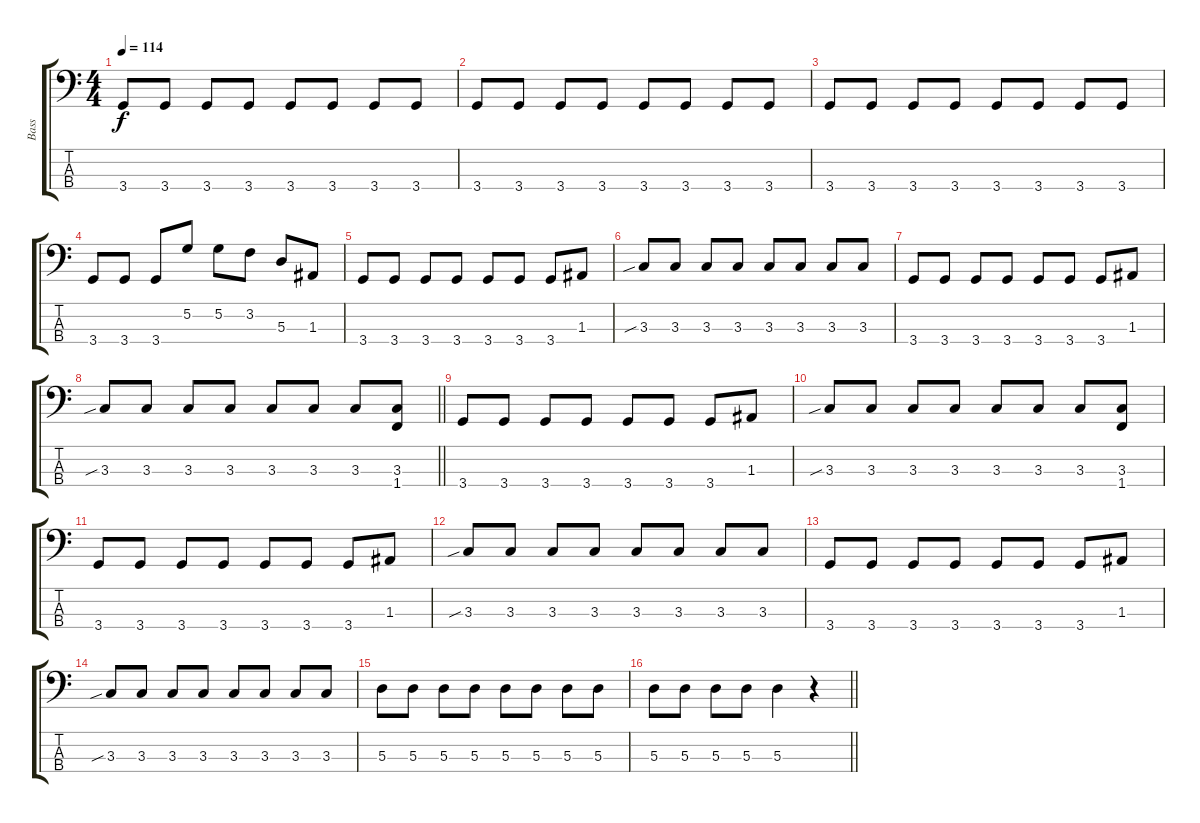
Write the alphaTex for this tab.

\track ("Bass" "Bass") {instrument electricbasspick}
\staff {score tabs}
\tuning (G2 D2 A1 E1) {hide}
\ts (4 4)
\tempo 114
\clef f4
\ks c
3.4.8{dy f instrument electricbasspick} 3.4.8 3.4.8 3.4.8 3.4.8 3.4.8 3.4.8 3.4.8 |
3.4.8 3.4.8 3.4.8 3.4.8 3.4.8 3.4.8 3.4.8 3.4.8 |
3.4.8 3.4.8 3.4.8 3.4.8 3.4.8 3.4.8 3.4.8 3.4.8 |
3.4.8 3.4.8 3.4.8 5.2.8 5.2.8 3.2.8 5.3.8 1.3.8 |
3.4.8 3.4.8 3.4.8 3.4.8 3.4.8 3.4.8 3.4.8 1.3.8 |
3.3{sib}.8 3.3.8 3.3.8 3.3.8 3.3.8 3.3.8 3.3.8 3.3.8 |
3.4.8 3.4.8 3.4.8 3.4.8 3.4.8 3.4.8 3.4.8 1.3.8 |
\barLineRight lightlight
3.3{sib}.8 3.3.8 3.3.8 3.3.8 3.3.8 3.3.8 3.3.8 (3.3 1.4).8 |
3.4.8 3.4.8 3.4.8 3.4.8 3.4.8 3.4.8 3.4.8 1.3.8 |
3.3{sib}.8 3.3.8 3.3.8 3.3.8 3.3.8 3.3.8 3.3.8 (3.3 1.4).8 |
3.4.8 3.4.8 3.4.8 3.4.8 3.4.8 3.4.8 3.4.8 1.3.8 |
3.3{sib}.8 3.3.8 3.3.8 3.3.8 3.3.8 3.3.8 3.3.8 3.3.8 |
3.4.8 3.4.8 3.4.8 3.4.8 3.4.8 3.4.8 3.4.8 1.3.8 |
3.3{sib}.8 3.3.8 3.3.8 3.3.8 3.3.8 3.3.8 3.3.8 3.3.8 |
5.3.8 5.3.8 5.3.8 5.3.8 5.3.8 5.3.8 5.3.8 5.3.8 |
\barLineRight lightlight
5.3.8 5.3.8 5.3.8 5.3.8 5.3.4 r.4
